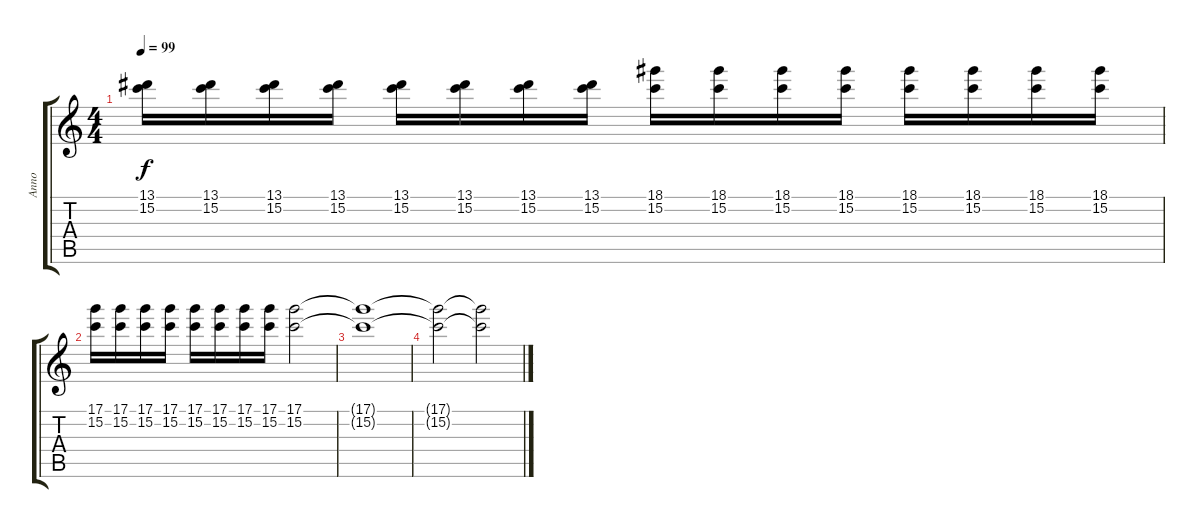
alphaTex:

\track ("Anno" "Anno") {instrument distortionguitar}
\staff {score tabs}
\tuning (D4 A3 F3 C3 G2 C2) {hide}
\ts (4 4)
\tempo 99
\clef g2
\ks c
(13.1 15.2).16{dy f} (13.1 15.2).16 (13.1 15.2).16 (13.1 15.2).16 (13.1 15.2).16 (13.1 15.2).16 (13.1 15.2).16 (13.1 15.2).16 (18.1 15.2).16 (18.1 15.2).16 (18.1 15.2).16 (18.1 15.2).16 (18.1 15.2).16 (18.1 15.2).16 (18.1 15.2).16 (18.1 15.2).16 |
(17.1 15.2).16 (17.1 15.2).16 (17.1 15.2).16 (17.1 15.2).16 (17.1 15.2).16 (17.1 15.2).16 (17.1 15.2).16 (17.1 15.2).16 (17.1 15.2).2{volume 0} |
(17.1{t} 15.2{t}).1 |
(17.1{t} 15.2{t}).2 (17.1{t} 15.2{t}).2
